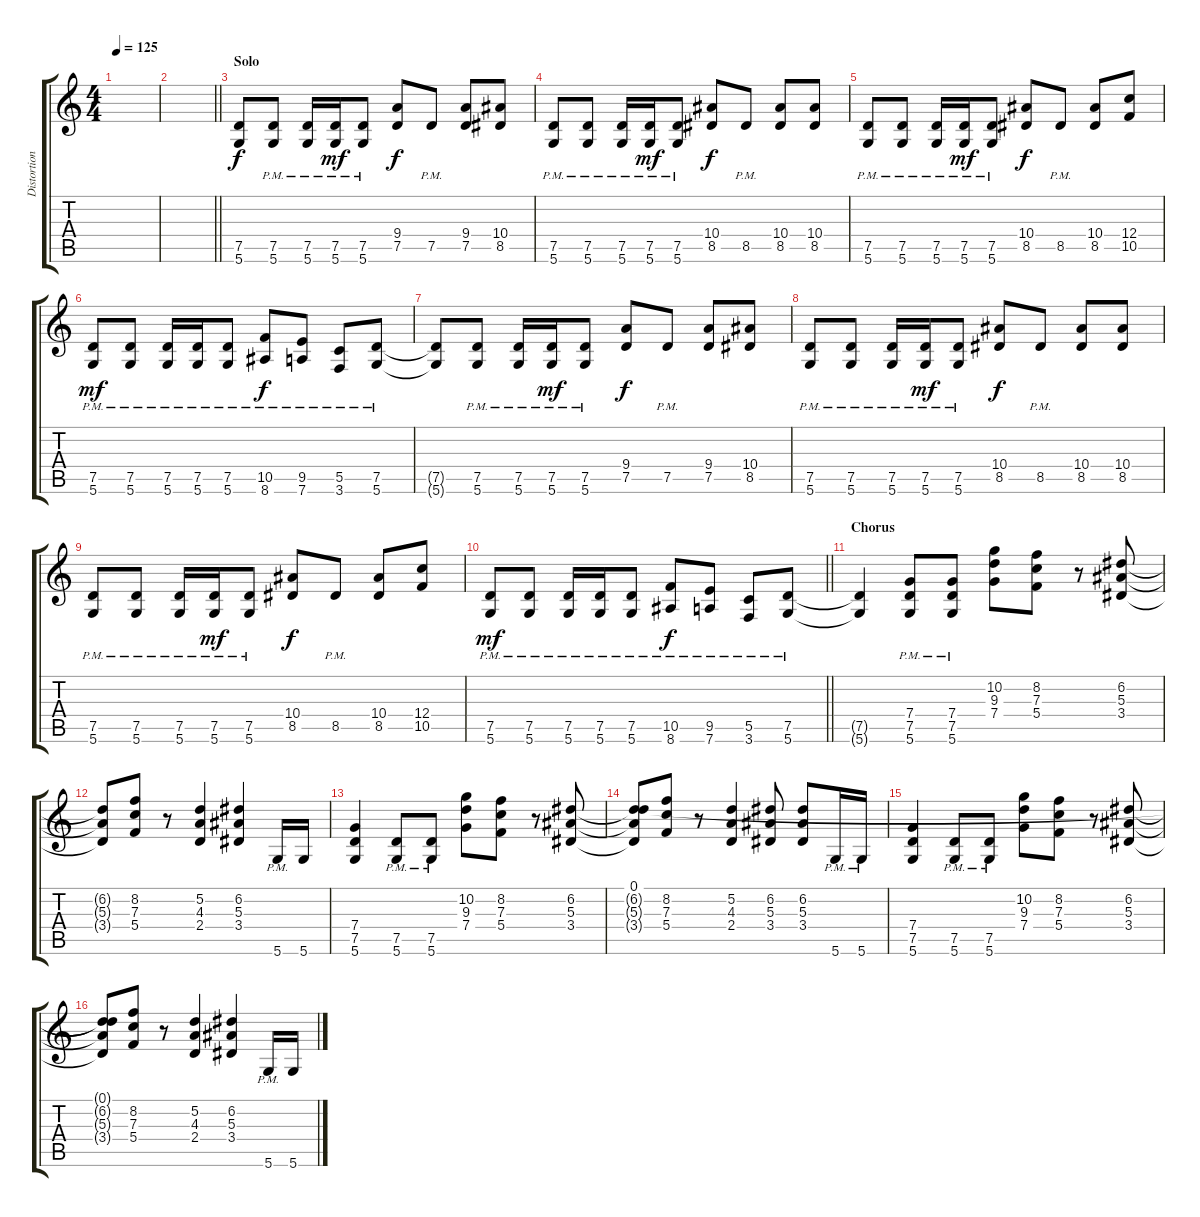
\track ("Distortion guitar" "Distortion") {instrument distortionguitar}
\staff {score tabs}
\tuning (D4 A3 F3 C3 G2 D2) {hide}
\ts (4 4)
\tempo 125
\clef g2
\ks c
|
\barLineRight lightlight
|
\section ("" "Solo")
(7.5 5.6).8 (7.5{pm} 5.6{pm}).8 (7.5 5.6{pm}).16 (7.5{pm} 5.6{pm}).16{dy mf} (7.5 5.6{pm}).8 (9.4 7.5).8{dy f} 7.5{pm}.8 (9.4 7.5).8 (10.4 8.5).8 |
(7.5{pm} 5.6{pm}).8 (7.5{pm} 5.6{pm}).8 (7.5 5.6{pm}).16 (7.5{pm} 5.6{pm}).16{dy mf} (7.5 5.6{pm}).8 (10.4 8.5).8{dy f} 8.5{pm}.8 (10.4 8.5).8 (10.4 8.5).8 |
(7.5{pm} 5.6{pm}).8 (7.5{pm} 5.6{pm}).8 (7.5 5.6{pm}).16 (7.5{pm} 5.6{pm}).16{dy mf} (7.5 5.6{pm}).8 (10.4 8.5).8{dy f} 8.5{pm}.8 (10.4 8.5).8 (12.4 10.5).8 |
(7.5{pm} 5.6{pm}).8{dy mf} (7.5{pm} 5.6{pm}).8 (7.5 5.6{pm}).16 (7.5{pm} 5.6{pm}).16 (7.5{pm} 5.6{pm}).8 (10.5{pm} 8.6).8{dy f} (9.5{pm} 7.6).8 (5.5 3.6{pm}).8 (7.5{pm} 5.6).8 |
(7.5{t} 5.6{t}).8 (7.5{pm} 5.6{pm}).8 (7.5 5.6{pm}).16 (7.5{pm} 5.6{pm}).16{dy mf} (7.5 5.6{pm}).8 (9.4 7.5).8{dy f} 7.5{pm}.8 (9.4 7.5).8 (10.4 8.5).8 |
(7.5{pm} 5.6{pm}).8 (7.5{pm} 5.6{pm}).8 (7.5 5.6{pm}).16 (7.5{pm} 5.6{pm}).16{dy mf} (7.5 5.6{pm}).8 (10.4 8.5).8{dy f} 8.5{pm}.8 (10.4 8.5).8 (10.4 8.5).8 |
(7.5{pm} 5.6{pm}).8 (7.5{pm} 5.6{pm}).8 (7.5 5.6{pm}).16 (7.5{pm} 5.6{pm}).16{dy mf} (7.5 5.6{pm}).8 (10.4 8.5).8{dy f} 8.5{pm}.8 (10.4 8.5).8 (12.4 10.5).8 |
\barLineRight lightlight
(7.5{pm} 5.6{pm}).8{dy mf} (7.5{pm} 5.6{pm}).8 (7.5 5.6{pm}).16 (7.5{pm} 5.6{pm}).16 (7.5{pm} 5.6{pm}).8 (10.5{pm} 8.6).8{dy f} (9.5{pm} 7.6).8 (5.5 3.6{pm}).8 (7.5{pm} 5.6).8 |
\section ("" "Chorus")
(7.5{t} 5.6{t}).4 (7.4{pm} 7.5{pm} 5.6{pm}).8 (7.4{pm} 7.5{pm} 5.6{pm}).8 (10.2 9.3 7.4).8 (8.2 7.3 5.4).8 r.8 (6.2 5.3 3.4).8 |
(6.2{t} 5.3{t} 3.4{t}).8 (8.2 7.3 5.4).8 r.8 (5.2 4.3 2.4).4 (6.2 5.3 3.4).4 5.6{pm}.16 5.6.16 |
(7.4 7.5 5.6).4 (7.5{pm} 5.6{pm}).8 (7.5{pm} 5.6{pm}).8 (10.2 9.3 7.4).8 (8.2 7.3 5.4).8 r.8 (6.2 5.3 3.4).8 |
(0.1 6.2{t} 5.3{t} 3.4{t}).8 (8.2 7.3 5.4).8 r.8 (5.2 4.3 2.4).4 (6.2 5.3 3.4).8 (6.2 5.3 3.4).8 5.6{pm}.16 5.6{pm}.16 |
(7.4 7.5 5.6).4 (7.5{pm} 5.6{pm}).8 (7.5{pm} 5.6{pm}).8 (10.2 9.3 7.4).8 (8.2 7.3 5.4).8 r.8 (6.2 5.3 3.4).8 |
(0.1{t} 6.2{t} 5.3{t} 3.4{t}).8 (8.2 7.3 5.4).8 r.8 (5.2 4.3 2.4).4 (6.2 5.3 3.4).4 5.6{pm}.16 5.6.16
